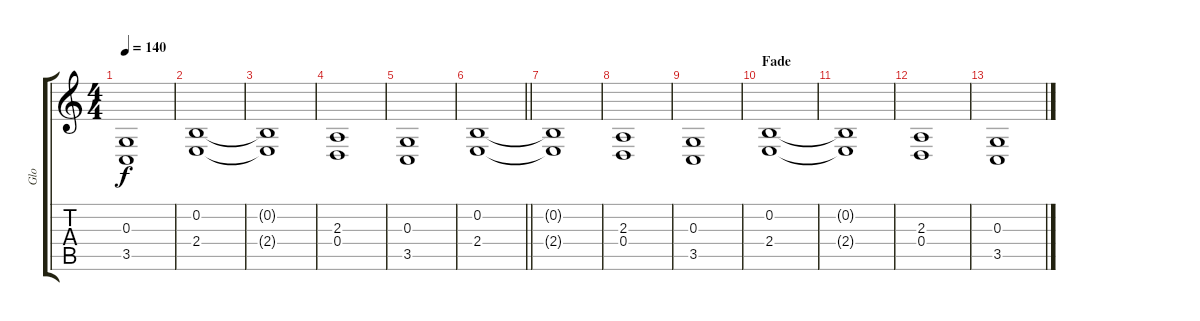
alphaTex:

\track ("Glo" "Glo") {instrument lead2sawtooth}
\staff {score tabs}
\tuning (E4 B3 G3 D3 A2 E2) {hide}
\ts (4 4)
\tempo 140
\clef g2
\ks c
(0.3 3.5).1{dy f} |
(0.2 2.4).1 |
(0.2{t} 2.4{t}).1 |
(2.3 0.4).1 |
(0.3 3.5).1 |
\barLineRight lightlight
(0.2 2.4).1 |
(0.2{t} 2.4{t}).1 |
(2.3 0.4).1 |
(0.3 3.5).1 |
\section ("" "Fade")
(0.2 2.4).1 |
(0.2{t} 2.4{t}).1 |
(2.3 0.4).1 |
(0.3 3.5).1
